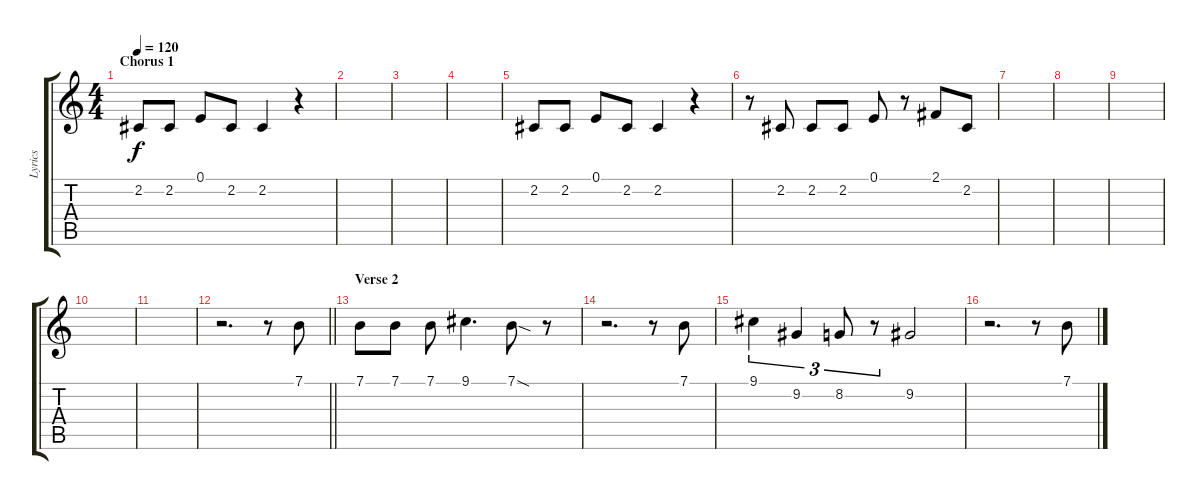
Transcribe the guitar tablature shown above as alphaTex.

\track ("Lyrics" "Lyrics") {instrument tangoaccordion}
\staff {score tabs}
\tuning (E4 B3 G3 D3 A2 E2) {hide}
\ts (4 4)
\section ("" "Chorus 1")
\tempo 120
\clef g2
\ks c
2.2.8{dy f} 2.2.8 0.1.8 2.2.8 2.2.4 r.4 |
|
|
|
2.2.8 2.2.8 0.1.8 2.2.8 2.2.4 r.4 |
r.8 2.2.8 2.2.8 2.2.8 0.1.8 r.8 2.1.8 2.2.8 |
|
|
|
|
|
\barLineRight lightlight
r.2{d} r.8 7.1.8 |
\section ("" "Verse 2")
7.1.8 7.1.8 7.1.8 9.1.4{d} 7.1{sod}.8 r.8 |
r.2{d} r.8 7.1.8 |
9.1.4{tu (3 2)} 9.2.4{tu (3 2)} 8.2.8{tu (3 2)} r.8{tu (3 2)} 9.2.2 |
r.2{d} r.8 7.1.8
